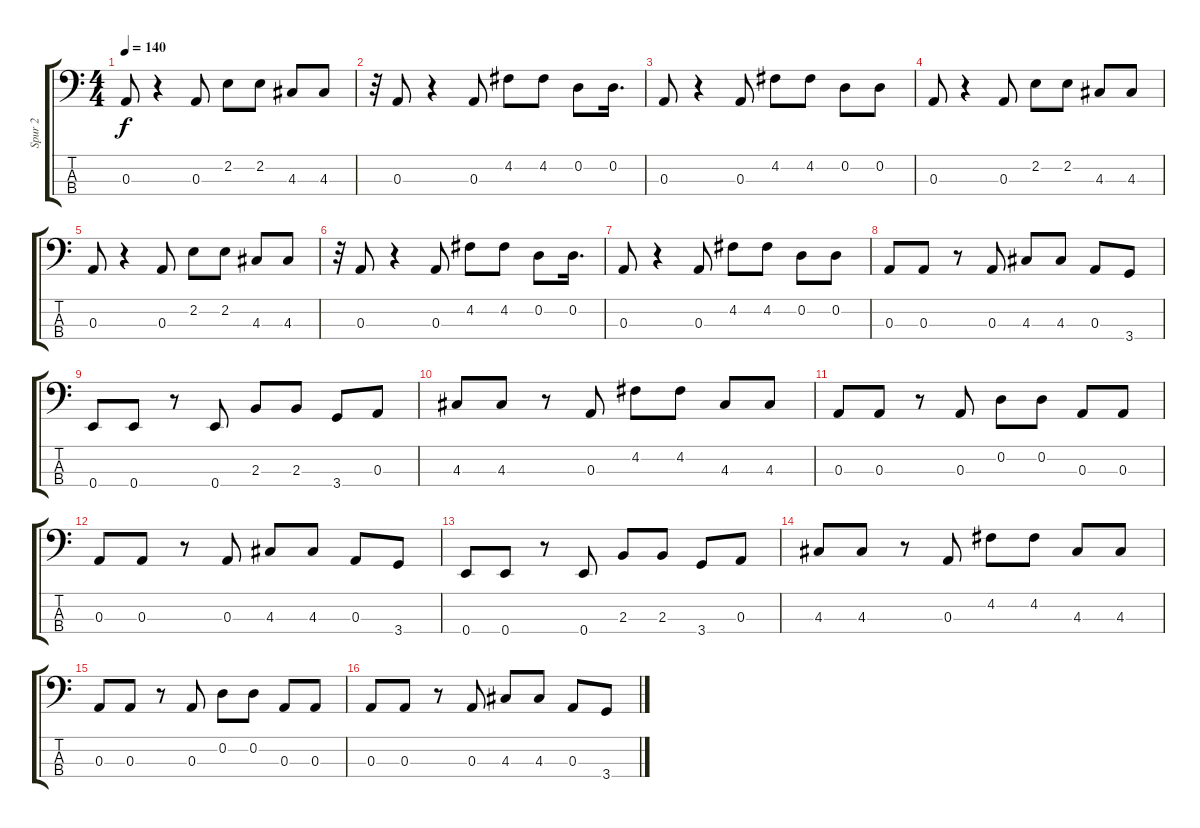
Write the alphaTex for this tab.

\track ("Spur 2" "Spur 2") {instrument electricbassfinger}
\staff {score tabs}
\tuning (G2 D2 A1 E1) {hide}
\ts (4 4)
\tempo 140
\clef f4
\ks c
0.3.8{dy f} r.4 0.3.8 2.2.8 2.2.8 4.3.8 4.3.8 |
r.32 0.3.8 r.4 0.3.8 4.2.8 4.2.8 0.2.8 0.2.16{d} |
0.3.8 r.4 0.3.8 4.2.8 4.2.8 0.2.8 0.2.8 |
0.3.8 r.4 0.3.8 2.2.8 2.2.8 4.3.8 4.3.8 |
0.3.8 r.4 0.3.8 2.2.8 2.2.8 4.3.8 4.3.8 |
r.32 0.3.8 r.4 0.3.8 4.2.8 4.2.8 0.2.8 0.2.16{d} |
0.3.8 r.4 0.3.8 4.2.8 4.2.8 0.2.8 0.2.8 |
0.3.8 0.3.8 r.8 0.3.8 4.3.8 4.3.8 0.3.8 3.4.8 |
0.4.8 0.4.8 r.8 0.4.8 2.3.8 2.3.8 3.4.8 0.3.8 |
4.3.8 4.3.8 r.8 0.3.8 4.2.8 4.2.8 4.3.8 4.3.8 |
0.3.8 0.3.8 r.8 0.3.8 0.2.8 0.2.8 0.3.8 0.3.8 |
0.3.8 0.3.8 r.8 0.3.8 4.3.8 4.3.8 0.3.8 3.4.8 |
0.4.8 0.4.8 r.8 0.4.8 2.3.8 2.3.8 3.4.8 0.3.8 |
4.3.8 4.3.8 r.8 0.3.8 4.2.8 4.2.8 4.3.8 4.3.8 |
0.3.8 0.3.8 r.8 0.3.8 0.2.8 0.2.8 0.3.8 0.3.8 |
0.3.8 0.3.8 r.8 0.3.8 4.3.8 4.3.8 0.3.8 3.4.8
